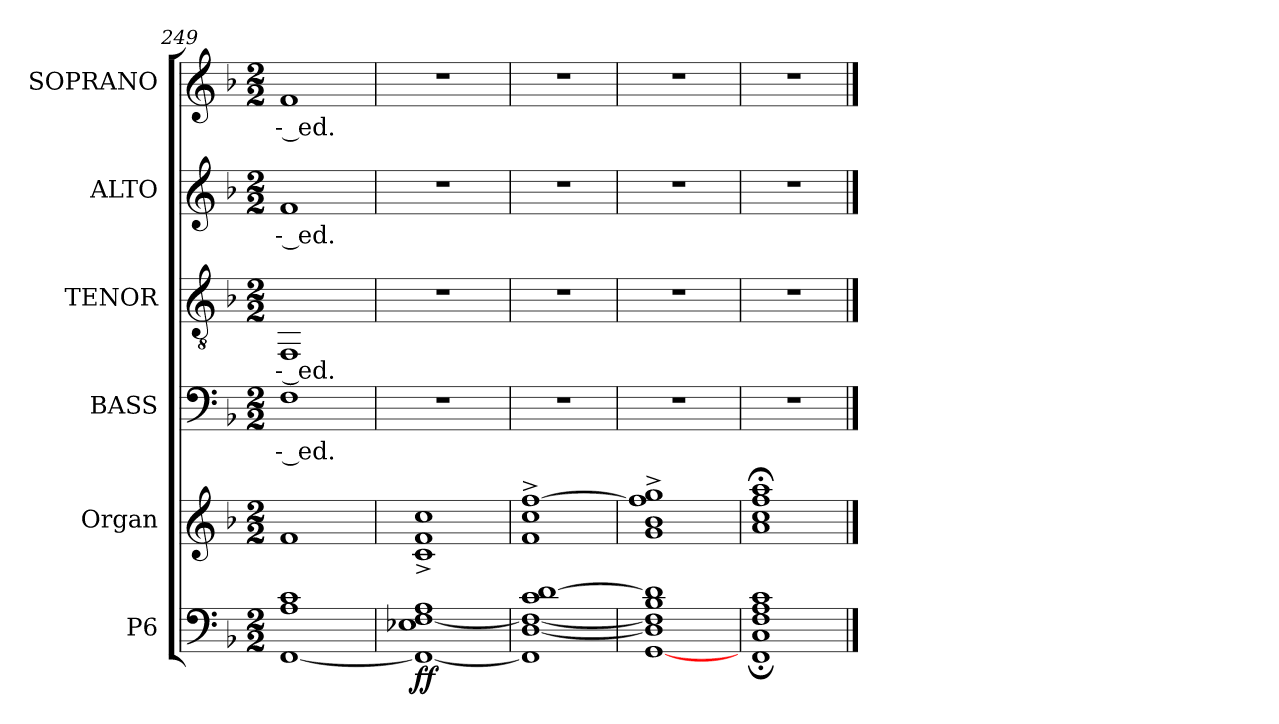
**kern	**dynam	**kern	**kern	**text	**kern	**text	**kern	**text	**kern	**text
*part6	*part6	*part5	*part4	*part4	*part3	*part3	*part2	*part2	*part1	*part1
*staff6	*staff6	*staff5	*staff4	*staff4	*staff3	*staff3	*staff2	*staff2	*staff1	*staff1
*I"P6	*	*I"Organ	*I"BASS	*	*I"TENOR	*	*I"ALTO	*	*I"SOPRANO	*
*	*	*I'Org	*I'B.	*	*I'T.	*	*I'A.	*	*I'S.	*
*clefF4	*	*clefG2	*clefF4	*	*clefGv2	*	*clefG2	*	*clefG2	*
*k[b-]	*	*k[b-]	*k[b-]	*	*k[b-]	*	*k[b-]	*	*k[b-]	*
*F:	*	*F:	*F:	*	*F:	*	*F:	*	*F:	*
*M2/2	*	*M2/2	*M2/2	*	*M2/2	*	*M2/2	*	*M2/2	*
=249	=249	=249	=249	=249	=249	=249	=249	=249	=249	=249
*^	*	*	*	*	*	*	*	*	*	*
!	!	!	!	!	!LO:LY:b:color=#000000	!	!	!	!	!	!
!	!	!	!	!	!	!	!LO:LY:b:color=#000000	!	!	!	!
!	!	!	!	!	!	!	!	!	!LO:LY:b:color=#000000	!	!
!	!	!	!	!	!	!	!	!	!	!	!LO:LY:b:color=#000000
1ci	[1FFi 1Ai	.	1fi	1Fi	-- ed.	1FFi	-- ed.	1fi	-- ed.	1fi	-- ed.
=250	=250	=250	=250	=250	=250	=250	=250	=250	=250	=250	=250
1Ai	1FFi_ 1E-Xi [1Fi	ff	1ci^ 1fi^ 1cci^	1r	.	1r	.	1r	.	1r	.
=251	=251	=251	=251	=251	=251	=251	=251	=251	=251	=251	=251
1ci [1di	1FFi] [1Di 1Fi_	.	1fi^ 1cci^ [1ffi^	1r	.	1r	.	1r	.	1r	.
=252	=252	=252	=252	=252	=252	=252	=252	=252	=252	=252	=252
1B-i 1di]	[1GGi 1Di] 1Fi]	.	1gi^ 1b-i^ 1ffi]^ 1ggi^	1r	.	1r	.	1r	.	1r	.
=253	=253	=253	=253	=253	=253	=253	=253	=253	=253	=253	=253
1ci	1FFi; 1Ci; 1Fi; 1Ai;	.	1ai; 1cci; 1ffi; 1aai;	1r	.	1r	.	1r	.	1r	.
*v	*v	*	*	*	*	*	*	*	*	*	*
==	==	==	==	==	==	==	==	==	==	==
*-	*-	*-	*-	*-	*-	*-	*-	*-	*-	*-
